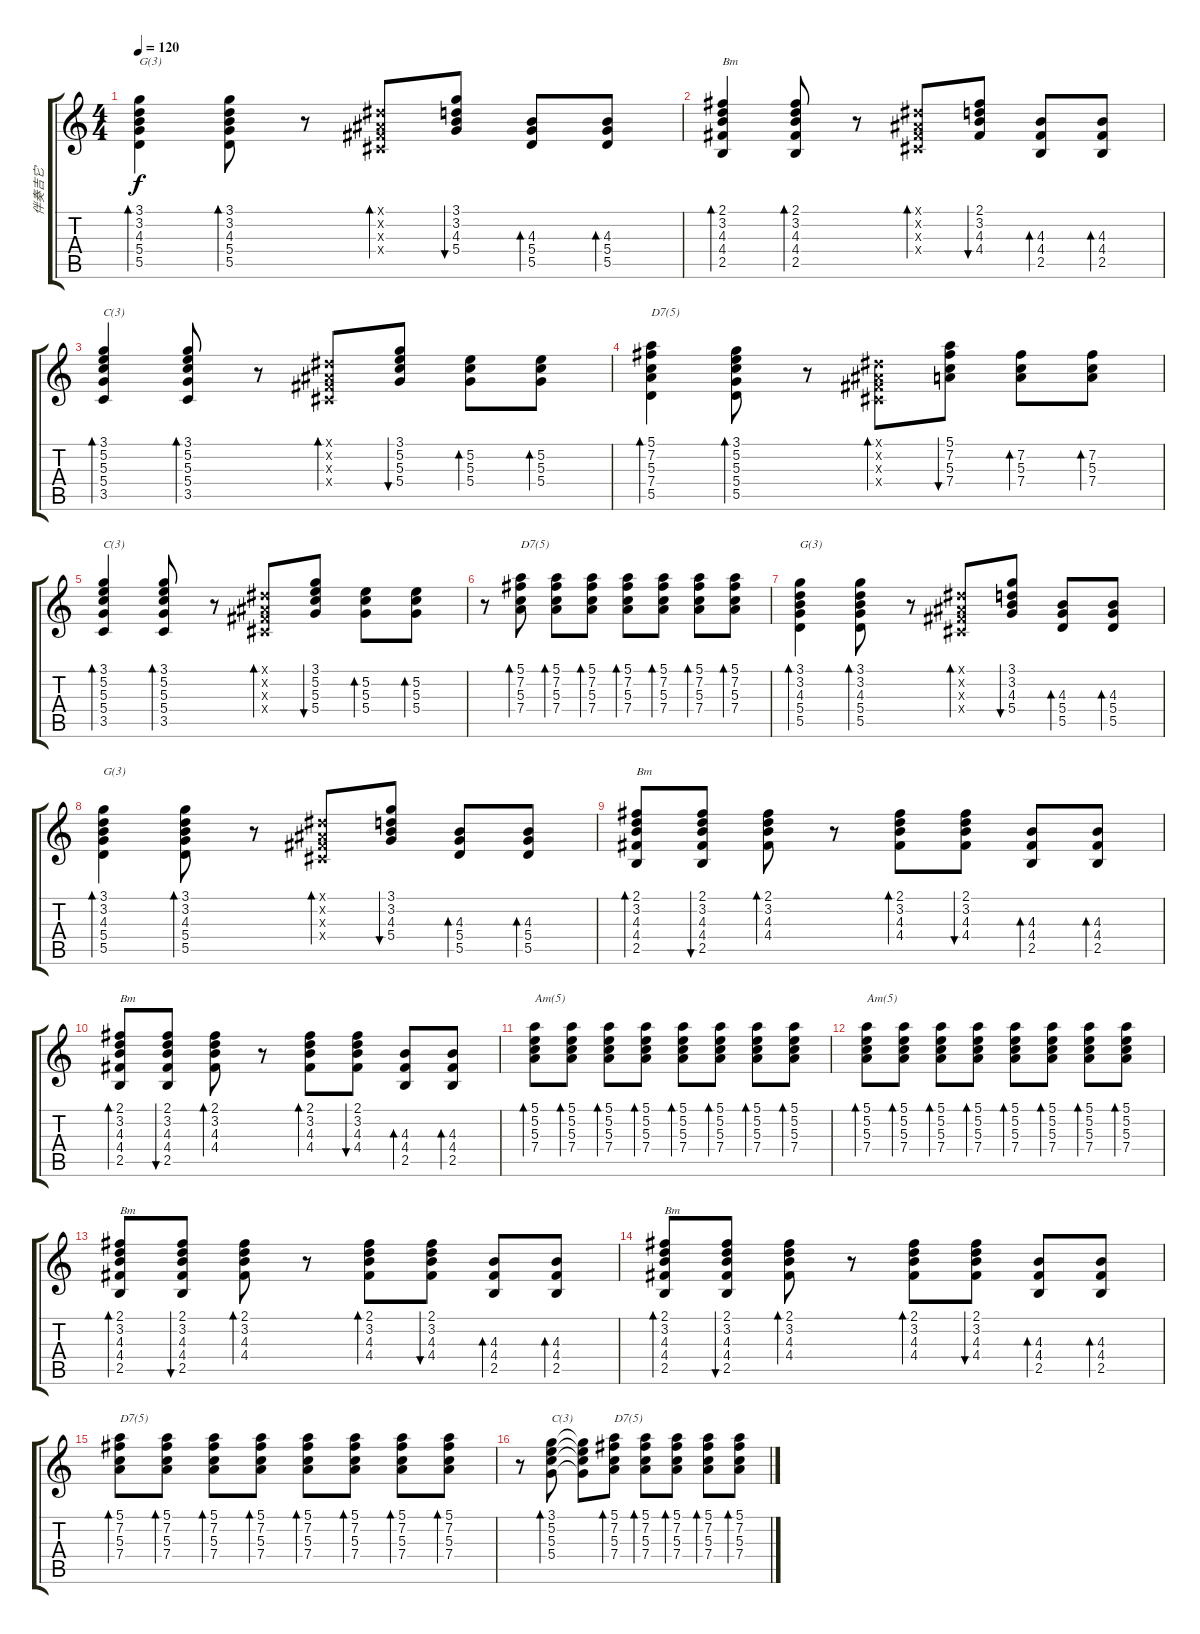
\track ("伴奏吉它" "伴奏吉它") {instrument acousticguitarsteel}
\staff {score tabs}
\tuning (E4 B3 G3 D3 A2 E2) {hide}
\ts (4 4)
\tempo 120
\clef g2
\ks c
(3.1 3.2 4.3 5.4 5.5).4{bd 60 txt "G(3)" dy f} (3.1 3.2 4.3 5.4 5.5).8{bd 60} r.8 (-1.1{x} -1.2{x} -1.3{x} -1.4{x}).8{bd 60} (3.1 3.2 4.3 5.4).8{bu 120} (4.3 5.4 5.5).8{bd 60} (4.3 5.4 5.5).8{bd 60} |
(2.1 3.2 4.3 4.4 2.5).4{bd 60 txt "Bm"} (2.1 3.2 4.3 4.4 2.5).8{bd 60} r.8 (-1.1{x} -1.2{x} -1.3{x} -1.4{x}).8{bd 60} (2.1 3.2 4.3 4.4).8{bu 120} (4.3 4.4 2.5).8{bd 60} (4.3 4.4 2.5).8{bd 60} |
(3.1 5.2 5.3 5.4 3.5).4{bd 60 txt "C(3)"} (3.1 5.2 5.3 5.4 3.5).8{bd 60} r.8 (-1.1{x} -1.2{x} -1.3{x} -1.4{x}).8{bd 60} (3.1 5.2 5.3 5.4).8{bu 120} (5.2 5.3 5.4).8{bd 60} (5.2 5.3 5.4).8{bd 60} |
(5.1 7.2 5.3 7.4 5.5).4{bd 60 txt "D7(5)"} (3.1 5.2 5.3 5.4 5.5).8{bd 60} r.8 (-1.1{x} -1.2{x} -1.3{x} -1.4{x}).8{bd 60} (5.1 7.2 5.3 7.4).8{bu 120} (7.2 5.3 7.4).8{bd 60} (7.2 5.3 7.4).8{bd 60} |
(3.1 5.2 5.3 5.4 3.5).4{bd 60 txt "C(3)"} (3.1 5.2 5.3 5.4 3.5).8{bd 60} r.8 (-1.1{x} -1.2{x} -1.3{x} -1.4{x}).8{bd 60} (3.1 5.2 5.3 5.4).8{bu 120} (5.2 5.3 5.4).8{bd 60} (5.2 5.3 5.4).8{bd 60} |
r.8 (5.1 7.2 5.3 7.4).8{bd 60 txt "D7(5)"} (5.1 7.2 5.3 7.4).8{bd 60} (5.1 7.2 5.3 7.4).8{bd 60} (5.1 7.2 5.3 7.4).8{bd 60} (5.1 7.2 5.3 7.4).8{bd 60} (5.1 7.2 5.3 7.4).8{bd 60} (5.1 7.2 5.3 7.4).8{bd 60} |
(3.1 3.2 4.3 5.4 5.5).4{bd 60 txt "G(3)"} (3.1 3.2 4.3 5.4 5.5).8{bd 60} r.8 (-1.1{x} -1.2{x} -1.3{x} -1.4{x}).8{bd 60} (3.1 3.2 4.3 5.4).8{bu 120} (4.3 5.4 5.5).8{bd 60} (4.3 5.4 5.5).8{bd 60} |
(3.1 3.2 4.3 5.4 5.5).4{bd 60 txt "G(3)"} (3.1 3.2 4.3 5.4 5.5).8{bd 60} r.8 (-1.1{x} -1.2{x} -1.3{x} -1.4{x}).8{bd 60} (3.1 3.2 4.3 5.4).8{bu 120} (4.3 5.4 5.5).8{bd 60} (4.3 5.4 5.5).8{bd 60} |
(2.1 3.2 4.3 4.4 2.5).8{bd 60 txt "Bm"} (2.1 3.2 4.3 4.4 2.5).8{bu 120} (2.1 3.2 4.3 4.4).8{bd 60} r.8 (2.1 3.2 4.3 4.4).8{bd 60} (2.1 3.2 4.3 4.4).8{bu 60} (4.3 4.4 2.5).8{bd 60} (4.3 4.4 2.5).8{bd 60} |
(2.1 3.2 4.3 4.4 2.5).8{bd 60 txt "Bm"} (2.1 3.2 4.3 4.4 2.5).8{bu 120} (2.1 3.2 4.3 4.4).8{bd 60} r.8 (2.1 3.2 4.3 4.4).8{bd 60} (2.1 3.2 4.3 4.4).8{bu 60} (4.3 4.4 2.5).8{bd 60} (4.3 4.4 2.5).8{bd 60} |
(5.1 5.2 5.3 7.4).8{bd 60 txt "Am(5)"} (5.1 5.2 5.3 7.4).8{bd 60} (5.1 5.2 5.3 7.4).8{bd 60} (5.1 5.2 5.3 7.4).8{bd 60} (5.1 5.2 5.3 7.4).8{bd 60} (5.1 5.2 5.3 7.4).8{bd 60} (5.1 5.2 5.3 7.4).8{bd 60} (5.1 5.2 5.3 7.4).8{bd 60} |
(5.1 5.2 5.3 7.4).8{bd 60 txt "Am(5)"} (5.1 5.2 5.3 7.4).8{bd 60} (5.1 5.2 5.3 7.4).8{bd 60} (5.1 5.2 5.3 7.4).8{bd 60} (5.1 5.2 5.3 7.4).8{bd 60} (5.1 5.2 5.3 7.4).8{bd 60} (5.1 5.2 5.3 7.4).8{bd 60} (5.1 5.2 5.3 7.4).8{bd 60} |
(2.1 3.2 4.3 4.4 2.5).8{bd 60 txt "Bm"} (2.1 3.2 4.3 4.4 2.5).8{bu 120} (2.1 3.2 4.3 4.4).8{bd 60} r.8 (2.1 3.2 4.3 4.4).8{bd 60} (2.1 3.2 4.3 4.4).8{bu 60} (4.3 4.4 2.5).8{bd 60} (4.3 4.4 2.5).8{bd 60} |
(2.1 3.2 4.3 4.4 2.5).8{bd 60 txt "Bm"} (2.1 3.2 4.3 4.4 2.5).8{bu 120} (2.1 3.2 4.3 4.4).8{bd 60} r.8 (2.1 3.2 4.3 4.4).8{bd 60} (2.1 3.2 4.3 4.4).8{bu 60} (4.3 4.4 2.5).8{bd 60} (4.3 4.4 2.5).8{bd 60} |
(5.1 7.2 5.3 7.4).8{bd 60 txt "D7(5)"} (5.1 7.2 5.3 7.4).8{bd 60} (5.1 7.2 5.3 7.4).8{bd 60} (5.1 7.2 5.3 7.4).8{bd 60} (5.1 7.2 5.3 7.4).8{bd 60} (5.1 7.2 5.3 7.4).8{bd 60} (5.1 7.2 5.3 7.4).8{bd 60} (5.1 7.2 5.3 7.4).8{bd 60} |
r.8 (3.1 5.2 5.3 5.4).8{bd 60 txt "C(3)"} (3.1{t} 5.2{t} 5.3{t} 5.4{t}).8 (5.1 7.2 5.3 7.4).8{bd 60 txt "D7(5)"} (5.1 7.2 5.3 7.4).8{bd 60} (5.1 7.2 5.3 7.4).8{bd 60} (5.1 7.2 5.3 7.4).8{bd 60} (5.1 7.2 5.3 7.4).8{bd 60}
